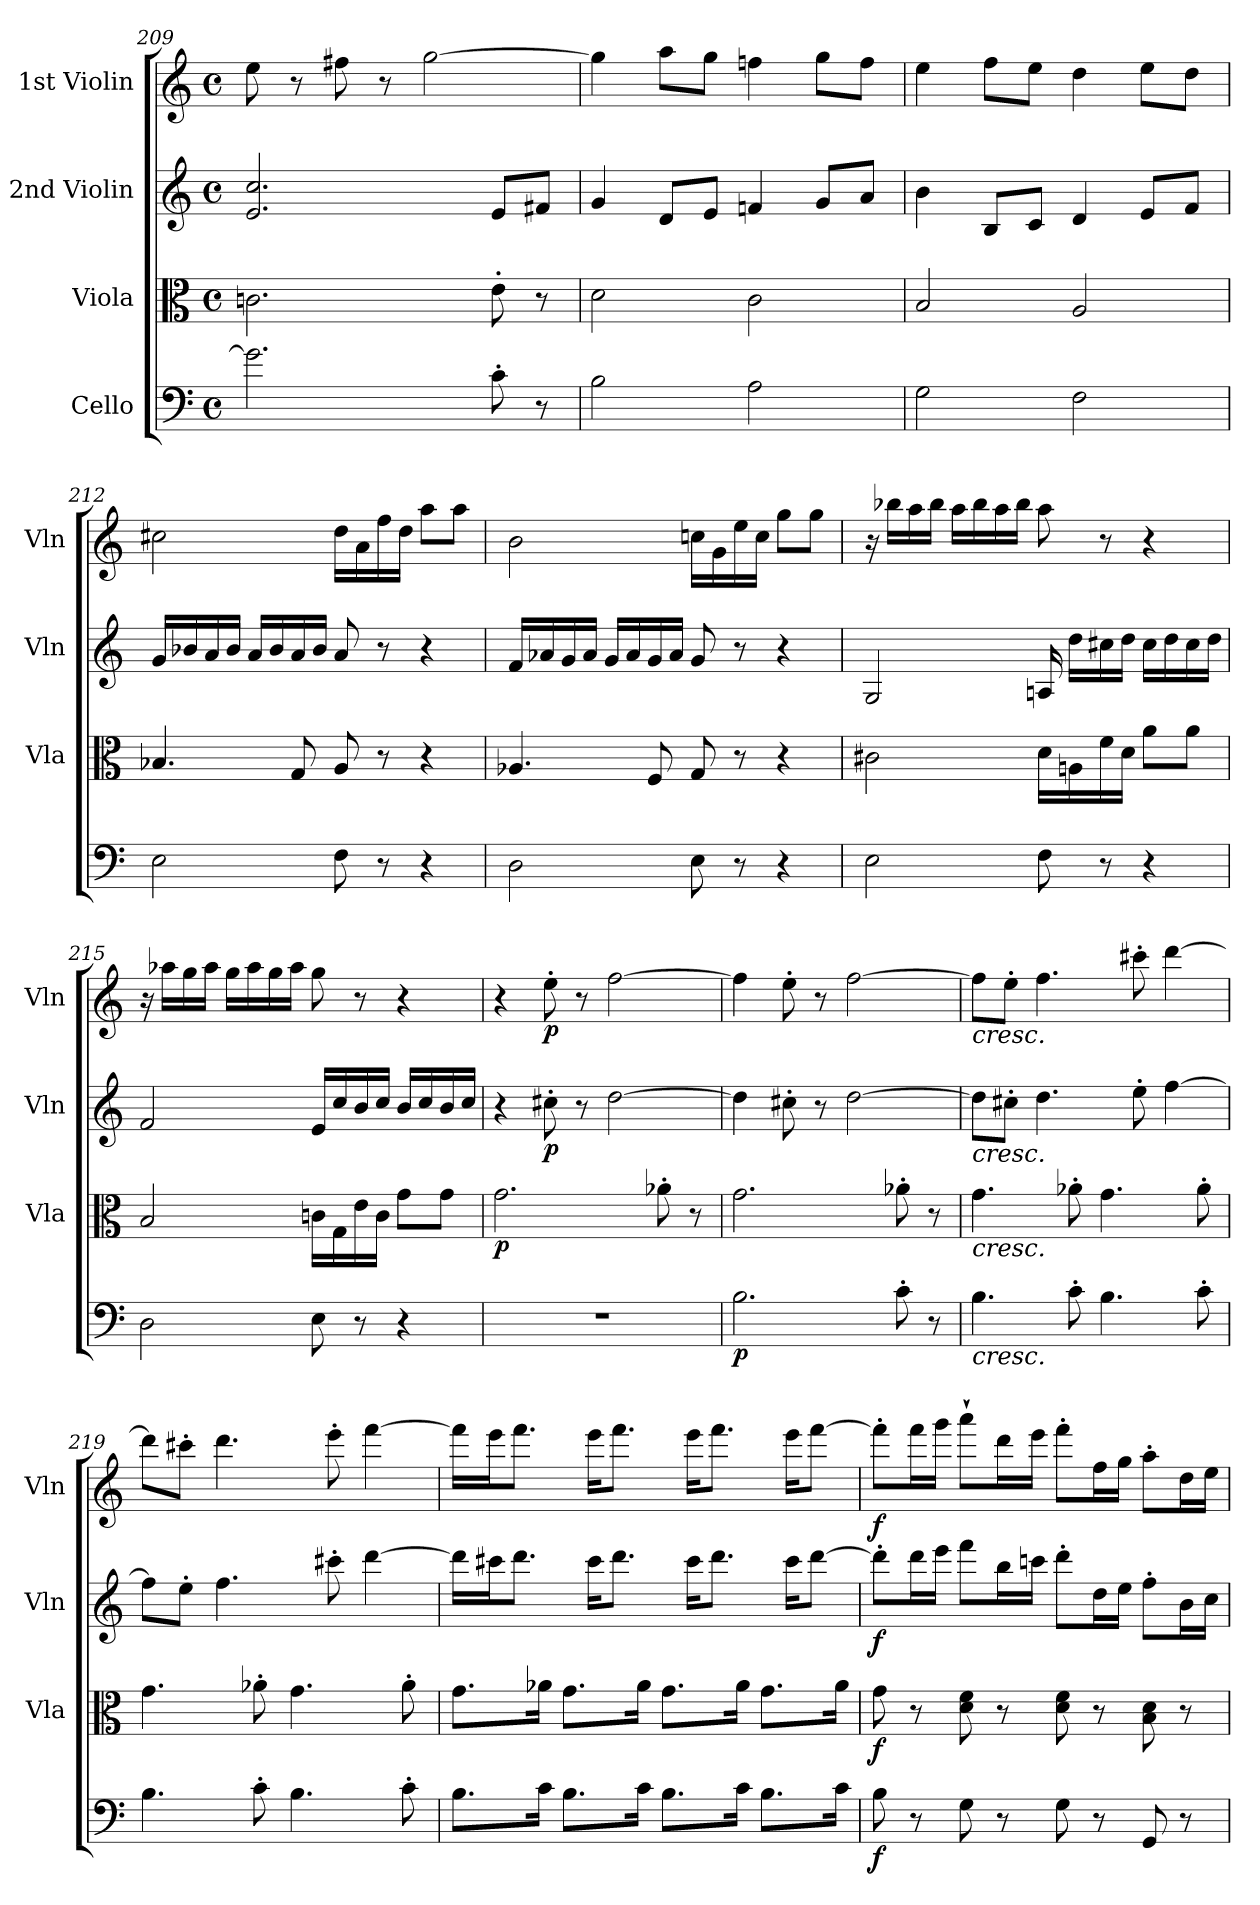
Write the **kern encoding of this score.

**kern	**dynam	**kern	**dynam	**kern	**dynam	**kern	**dynam
*part4	*part4	*part3	*part3	*part2	*part2	*part1	*part1
*staff4	*staff4	*staff3	*staff3	*staff2	*staff2	*staff1	*staff1
*I"Cello	*	*I"Viola	*	*I"2nd Violin	*	*I"1st Violin	*
*	*	*I'Vla	*	*I'Vln	*	*I'Vln	*
*clefF4	*	*clefC3	*	*clefG2	*	*clefG2	*
*k[]	*	*k[]	*	*k[]	*	*k[]	*
*M4/4	*	*M4/4	*	*M4/4	*	*M4/4	*
*met(c)	*	*met(c)	*	*met(c)	*	*met(c)	*
=209	=209	=209	=209	=209	=209	=209	=209
2.g\]	.	2.cn\	.	2.e/ 2.cc/	.	8ee\	.
.	.	.	.	.	.	8r	.
.	.	.	.	.	.	8ff#X\	.
.	.	.	.	.	.	8r	.
.	.	.	.	.	.	[2gg\	.
8c'\	.	8e'\	.	8e/L	.	.	.
8r	.	8r	.	8f#X/J	.	.	.
=210	=210	=210	=210	=210	=210	=210	=210
2B\	.	2d\	.	4g/	.	4gg\]	.
.	.	.	.	8d/L	.	8aa\L	.
.	.	.	.	8e/J	.	8gg\J	.
2A\	.	2c\	.	4fn/	.	4ffn\	.
.	.	.	.	8g/L	.	8gg\L	.
.	.	.	.	8a/J	.	8ff\J	.
=211	=211	=211	=211	=211	=211	=211	=211
2G\	.	2B/	.	4b\	.	4ee\	.
.	.	.	.	8B/L	.	8ff\L	.
.	.	.	.	8c/J	.	8ee\J	.
2F\	.	2A/	.	4d/	.	4dd\	.
.	.	.	.	8e/L	.	8ee\L	.
.	.	.	.	8f/J	.	8dd\J	.
=212	=212	=212	=212	=212	=212	=212	=212
2E\	.	4.B-X/	.	16g/LL	.	2cc#X\	.
.	.	.	.	16b-X/	.	.	.
.	.	.	.	16a/	.	.	.
.	.	.	.	16b-/JJ	.	.	.
.	.	.	.	16a/LL	.	.	.
.	.	.	.	16b-/	.	.	.
.	.	8G/	.	16a/	.	.	.
.	.	.	.	16b-/JJ	.	.	.
8F\	.	8A/	.	8a/	.	16dd\LL	.
.	.	.	.	.	.	16a\	.
8r	.	8r	.	8r	.	16ff\	.
.	.	.	.	.	.	16dd\JJ	.
4r	.	4r	.	4r	.	8aa\L	.
.	.	.	.	.	.	8aa\J	.
=213	=213	=213	=213	=213	=213	=213	=213
2D\	.	4.A-X/	.	16f/LL	.	2b\	.
.	.	.	.	16a-X/	.	.	.
.	.	.	.	16g/	.	.	.
.	.	.	.	16a-/JJ	.	.	.
.	.	.	.	16g/LL	.	.	.
.	.	.	.	16a-/	.	.	.
.	.	8F/	.	16g/	.	.	.
.	.	.	.	16a-/JJ	.	.	.
8E\	.	8G/	.	8g/	.	16ccn\LL	.
.	.	.	.	.	.	16g\	.
8r	.	8r	.	8r	.	16ee\	.
.	.	.	.	.	.	16cc\JJ	.
4r	.	4r	.	4r	.	8gg\L	.
.	.	.	.	.	.	8gg\J	.
=214	=214	=214	=214	=214	=214	=214	=214
2E\	.	2c#X\	.	2G/	.	16r	.
.	.	.	.	.	.	16bb-X\LL	.
.	.	.	.	.	.	16aa\	.
.	.	.	.	.	.	16bb-\JJ	.
.	.	.	.	.	.	16aa\LL	.
.	.	.	.	.	.	16bb-\	.
.	.	.	.	.	.	16aa\	.
.	.	.	.	.	.	16bb-\JJ	.
8F\	.	16d\LL	.	16An/	.	8aa\	.
.	.	16An\	.	16dd\LL	.	.	.
8r	.	16f\	.	16cc#X\	.	8r	.
.	.	16d\JJ	.	16dd\JJ	.	.	.
4r	.	8a\L	.	16cc#\LL	.	4r	.
.	.	.	.	16dd\	.	.	.
.	.	8a\J	.	16cc#\	.	.	.
.	.	.	.	16dd\JJ	.	.	.
=215	=215	=215	=215	=215	=215	=215	=215
2D\	.	2B/	.	2f/	.	16r	.
.	.	.	.	.	.	16aa-X\LL	.
.	.	.	.	.	.	16gg\	.
.	.	.	.	.	.	16aa-\JJ	.
.	.	.	.	.	.	16gg\LL	.
.	.	.	.	.	.	16aa-\	.
.	.	.	.	.	.	16gg\	.
.	.	.	.	.	.	16aa-\JJ	.
8E\	.	16cn\LL	.	16e/LL	.	8gg\	.
.	.	16G\	.	16cc/	.	.	.
8r	.	16e\	.	16b/	.	8r	.
.	.	16c\JJ	.	16cc/JJ	.	.	.
4r	.	8g\L	.	16b/LL	.	4r	.
.	.	.	.	16cc/	.	.	.
.	.	8g\J	.	16b/	.	.	.
.	.	.	.	16cc/JJ	.	.	.
=216	=216	=216	=216	=216	=216	=216	=216
!	!	!	!LO:DY:b	!	!	!	!
1r	.	2.g\	p	4r	.	4r	.
!	!	!	!	!	!LO:DY:b	!	!LO:DY:b
.	.	.	.	8cc#X'\	p	8ee'\	p
.	.	.	.	8r	.	8r	.
.	.	.	.	[2dd\	.	[2ff\	.
.	.	8a-X'\	.	.	.	.	.
.	.	8r	.	.	.	.	.
=217	=217	=217	=217	=217	=217	=217	=217
!	!LO:DY:b	!	!	!	!	!	!
2.B\	p	2.g\	.	4dd\]	.	4ff\]	.
.	.	.	.	8cc#X'\	.	8ee'\	.
.	.	.	.	8r	.	8r	.
.	.	.	.	[2dd\	.	[2ff\	.
8c'\	.	8a-X'\	.	.	.	.	.
8r	.	8r	.	.	.	.	.
=218	=218	=218	=218	=218	=218	=218	=218
!	!	!	!	!	!	!LO:TX:b:i:t=cresc.	!
!	!	!	!	!LO:TX:b:i:t=cresc.	!	!	!
!	!	!LO:TX:b:i:t=cresc.	!	!	!	!	!
!LO:TX:b:i:t=cresc.	!	!	!	!	!	!	!
4.B\	.	4.g\	.	8dd\L]	.	8ff\L]	.
.	.	.	.	8cc#X'\J	.	8ee'\J	.
.	.	.	.	4.dd\	.	4.ff\	.
8c'\	.	8a-X'\	.	.	.	.	.
4.B\	.	4.g\	.	.	.	.	.
.	.	.	.	8ee'\	.	8ccc#X'\	.
.	.	.	.	[4ff\	.	[4ddd\	.
8c'\	.	8a-'\	.	.	.	.	.
=219	=219	=219	=219	=219	=219	=219	=219
4.B\	.	4.g\	.	8ff\L]	.	8ddd\L]	.
.	.	.	.	8ee'\J	.	8ccc#X'\J	.
.	.	.	.	4.ff\	.	4.ddd\	.
8c'\	.	8a-X'\	.	.	.	.	.
4.B\	.	4.g\	.	.	.	.	.
.	.	.	.	8ccc#X'\	.	8eee'\	.
.	.	.	.	[4ddd\	.	[4fff\	.
8c'\	.	8a-'\	.	.	.	.	.
=220	=220	=220	=220	=220	=220	=220	=220
8.B\L	.	8.g\L	.	16ddd\LL]	.	16fff\LL]	.
.	.	.	.	16ccc#X\J	.	16eee\J	.
.	.	.	.	8.ddd\J	.	8.fff\J	.
16c\Jk	.	16a-X\Jk	.	.	.	.	.
8.B\L	.	8.g\L	.	.	.	.	.
.	.	.	.	16ccc#\KL	.	16eee\KL	.
.	.	.	.	8.ddd\J	.	8.fff\J	.
16c\Jk	.	16a-\Jk	.	.	.	.	.
8.B\L	.	8.g\L	.	.	.	.	.
.	.	.	.	16ccc#\KL	.	16eee\KL	.
.	.	.	.	8.ddd\J	.	8.fff\J	.
16c\Jk	.	16a-\Jk	.	.	.	.	.
8.B\L	.	8.g\L	.	.	.	.	.
.	.	.	.	16ccc#\KL	.	16eee\KL	.
.	.	.	.	[8ddd\J	.	[8fff\J	.
16c\Jk	.	16a-\Jk	.	.	.	.	.
=221	=221	=221	=221	=221	=221	=221	=221
!	!LO:DY:b	!	!LO:DY:b	!	!LO:DY:b	!	!LO:DY:b
8B\	f	8g\	f	8ddd'\L]	f	8fff'\L]	f
8r	.	8r	.	16ddd\L	.	16fff\L	.
.	.	.	.	16eee\JJ	.	16ggg\JJ	.
8G\	.	8d\ 8f\	.	8fff\L	.	8aaa''\L	.
8r	.	8r	.	16bb\L	.	16ddd\L	.
.	.	.	.	16cccn\JJ	.	16eee\JJ	.
8G\	.	8d\ 8f\	.	8ddd'\L	.	8fff'\L	.
8r	.	8r	.	16dd\L	.	16ff\L	.
.	.	.	.	16ee\JJ	.	16gg\JJ	.
8GG/	.	8B\ 8d\	.	8ff'\L	.	8aa'\L	.
8r	.	8r	.	16b\L	.	16dd\L	.
.	.	.	.	16cc\JJ	.	16ee\JJ	.
=	=	=	=	=	=	=	=
*-	*-	*-	*-	*-	*-	*-	*-
